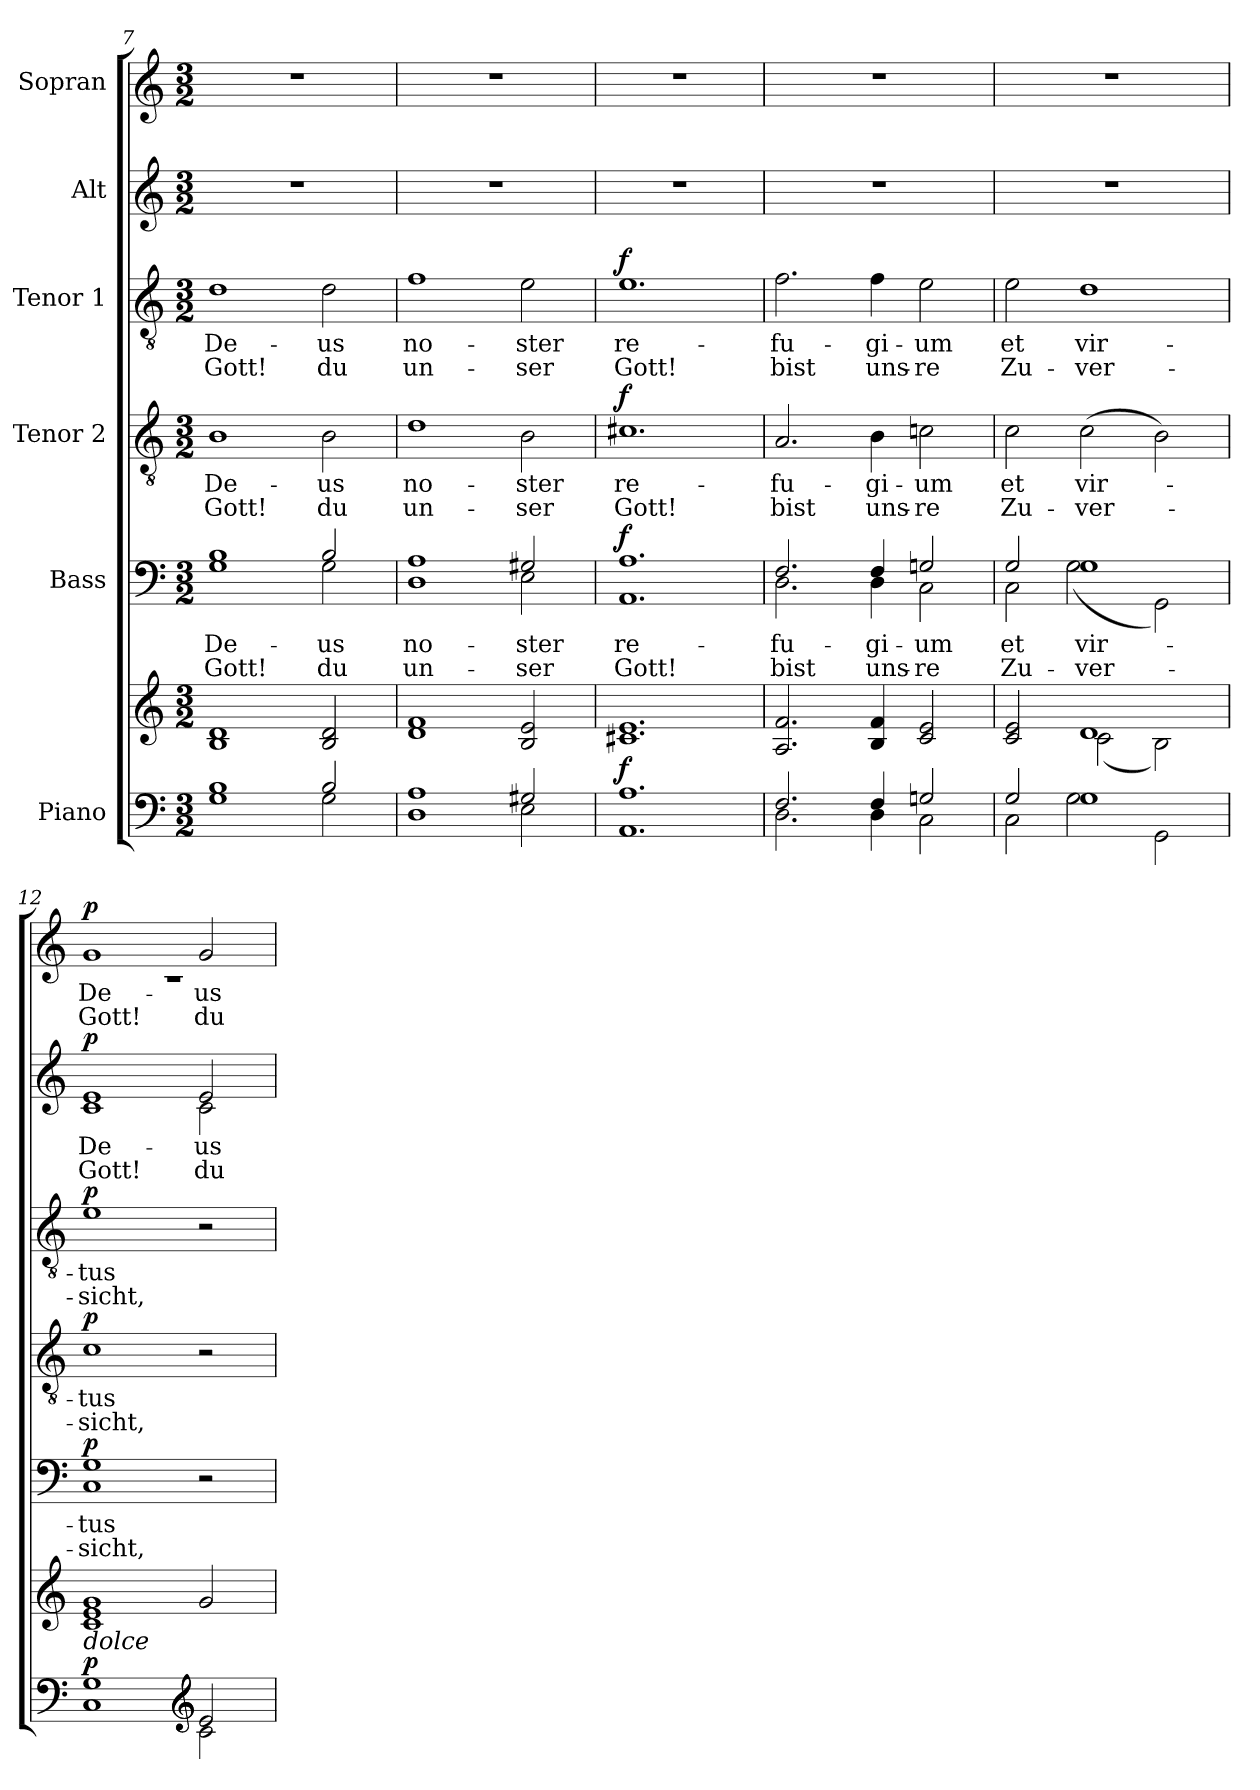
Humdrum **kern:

**kern	**kern	**dynam	**kern	**text	**text	**dynam	**kern	**text	**text	**dynam	**kern	**text	**text	**dynam	**kern	**text	**text	**dynam	**kern	**text	**text	**dynam
*part6	*part6	*part6	*part5	*part5	*part5	*part5	*part4	*part4	*part4	*part4	*part3	*part3	*part3	*part3	*part2	*part2	*part2	*part2	*part1	*part1	*part1	*part1
*staff7	*staff6	*staff6/7	*staff5	*staff5	*staff5	*staff5	*staff4	*staff4	*staff4	*staff4	*staff3	*staff3	*staff3	*staff3	*staff2	*staff2	*staff2	*staff2	*staff1	*staff1	*staff1	*staff1
*I"Piano	*	*	*I"Bass	*	*	*	*I"Tenor 2	*	*	*	*I"Tenor 1	*	*	*	*I"Alt	*	*	*	*I"Sopran	*	*	*
*clefF4	*clefG2	*	*clefF4	*	*	*	*clefGv2	*	*	*	*clefGv2	*	*	*	*clefG2	*	*	*	*clefG2	*	*	*
*k[]	*k[]	*	*k[]	*	*	*	*k[]	*	*	*	*k[]	*	*	*	*k[]	*	*	*	*k[]	*	*	*
*M3/2	*M3/2	*	*M3/2	*	*	*	*M3/2	*	*	*	*M3/2	*	*	*	*M3/2	*	*	*	*M3/2	*	*	*
=7	=7	=7	=7	=7	=7	=7	=7	=7	=7	=7	=7	=7	=7	=7	=7	=7	=7	=7	=7	=7	=7	=7
*^	*	*	*	*	*	*	*	*	*	*	*	*	*	*	*	*	*	*	*	*	*	*
!	!	!	!	!	!LO:LY:b	!LO:LY:b	!	!	!LO:LY:b	!LO:LY:b	!	!	!LO:LY:b	!LO:LY:b	!	!	!	!	!	!	!	!	!
*	*	*	*	*^	*	*	*	*	*	*	*	*	*	*	*	*	*	*	*	*	*	*	*
1B	1G	1B 1d	.	1B	1G	De-	Gott!	.	1B	De-	Gott!	.	1d	De-	Gott!	.	1.r	.	.	.	1.r	.	.	.
!	!	!	!	!	!	!LO:LY:b	!LO:LY:b	!	!	!LO:LY:b	!LO:LY:b	!	!	!LO:LY:b	!LO:LY:b	!	!	!	!	!	!	!	!	!
2B/	2G\	2B/ 2d/	.	2B/	2G\	-us	du	.	2B\	-us	du	.	2d\	-us	du	.	.	.	.	.	.	.	.	.
=8	=8	=8	=8	=8	=8	=8	=8	=8	=8	=8	=8	=8	=8	=8	=8	=8	=8	=8	=8	=8	=8	=8	=8	=8
!	!	!	!	!	!	!LO:LY:b	!LO:LY:b	!	!	!LO:LY:b	!LO:LY:b	!	!	!LO:LY:b	!LO:LY:b	!	!	!	!	!	!	!	!	!
1A	1D	1d 1f	.	1A	1D	-no-	un-	.	1d	-no-	un-	.	1f	-no-	un-	.	1.r	.	.	.	1.r	.	.	.
!	!	!	!	!	!	!LO:LY:b	!LO:LY:b	!	!	!LO:LY:b	!LO:LY:b	!	!	!LO:LY:b	!LO:LY:b	!	!	!	!	!	!	!	!	!
2G#X/	2E\	2B/ 2e/	.	2G#X/	2E\	-ster	-ser	.	2B\	-ster	-ser	.	2e\	-ster	-ser	.	.	.	.	.	.	.	.	.
=9	=9	=9	=9	=9	=9	=9	=9	=9	=9	=9	=9	=9	=9	=9	=9	=9	=9	=9	=9	=9	=9	=9	=9	=9
!	!	!	!LO:DY:a=2	!	!	!LO:LY:b	!LO:LY:b	!LO:DY:a	!	!LO:LY:b	!LO:LY:b	!LO:DY:a	!	!LO:LY:b	!LO:LY:b	!LO:DY:a	!	!	!	!	!	!	!	!
1.A	1.AA	1.c#X 1.e	f	1.A	1.AA	re-	Gott!	f	1.c#X	re-	Gott!	f	1.e	re-	Gott!	f	1.r	.	.	.	1.r	.	.	.
=10	=10	=10	=10	=10	=10	=10	=10	=10	=10	=10	=10	=10	=10	=10	=10	=10	=10	=10	=10	=10	=10	=10	=10	=10
!	!	!	!	!	!	!LO:LY:b	!LO:LY:b	!	!	!LO:LY:b	!LO:LY:b	!	!	!LO:LY:b	!LO:LY:b	!	!	!	!	!	!	!	!	!
2.F/	2.D\	2.A/ 2.f/	.	2.F/	2.D\	-fu-	bist	.	2.A/	-fu-	bist	.	2.f\	-fu-	bist	.	1.r	.	.	.	1.r	.	.	.
!	!	!	!	!	!	!LO:LY:b	!LO:LY:b	!	!	!LO:LY:b	!LO:LY:b	!	!	!LO:LY:b	!LO:LY:b	!	!	!	!	!	!	!	!	!
4F/	4D\	4B/ 4f/	.	4F/	4D\	-gi-	uns-	.	4B\	-gi-	uns-	.	4f\	-gi-	uns-	.	.	.	.	.	.	.	.	.
!	!	!	!	!	!	!LO:LY:b	!LO:LY:b	!	!	!LO:LY:b	!LO:LY:b	!	!	!LO:LY:b	!LO:LY:b	!	!	!	!	!	!	!	!	!
2Gn/	2C\	2c/ 2e/	.	2Gn/	2C\	-um	-re	.	2cn\	-um	-re	.	2e\	-um	-re	.	.	.	.	.	.	.	.	.
=11	=11	=11	=11	=11	=11	=11	=11	=11	=11	=11	=11	=11	=11	=11	=11	=11	=11	=11	=11	=11	=11	=11	=11	=11
*	*	*^	*	*	*	*	*	*	*	*	*	*	*	*	*	*	*	*	*	*	*	*	*	*
!	!	!	!	!	!	!	!LO:LY:b	!LO:LY:b	!	!	!LO:LY:b	!LO:LY:b	!	!	!LO:LY:b	!LO:LY:b	!	!	!	!	!	!	!	!	!
2G/	2C\	2c/ 2e/	2ryy	.	2G/	2C\	et	Zu-	.	2c\	et	Zu-	.	2e\	et	Zu-	.	1.r	.	.	.	1.r	.	.	.
!	!	!	!	!	!	!	!LO:LY:b	!LO:LY:b	!	!	!LO:LY:b	!LO:LY:b	!	!	!LO:LY:b	!LO:LY:b	!	!	!	!	!	!	!	!	!
1G	2G\	1d	(2c\	.	1G	(2G\	vir-	-ver-	.	(2c\	vir-	-ver-	.	1d	vir-	-ver-	.	.	.	.	.	.	.	.	.
.	2GG\	.	2B\)	.	.	2GG\)	.	.	.	2B\)	.	.	.	.	.	.	.	.	.	.	.	.	.	.	.
!!LO:PB:g=z
=12	=12	=12	=12	=12	=12	=12	=12	=12	=12	=12	=12	=12	=12	=12	=12	=12	=12	=12	=12	=12	=12	=12	=12	=12	=12
!	!	!	!	!	!	!	!	!	!	!	!	!	!	!	!	!	!	!	!	!	!	!LO:TX:a:i:t=dolce	!	!	!
!	!	!	!	!	!	!	!	!	!	!	!	!	!	!	!	!	!	!LO:TX:a:i:t=dolce	!	!	!	!	!	!	!
!LO:TX:a:i:t=dolce	!	!	!	!	!	!	!	!	!	!	!	!	!	!	!	!	!	!	!	!	!	!	!	!	!
!	!	!	!	!LO:DY:a=2	!	!	!LO:LY:b	!LO:LY:b	!LO:DY:a	!	!LO:LY:b	!LO:LY:b	!LO:DY:a	!	!LO:LY:b	!LO:LY:b	!LO:DY:a	!	!LO:LY:b	!LO:LY:b	!LO:DY:a	!	!LO:LY:b	!LO:LY:b	!LO:DY:a
*	*	*v	*v	*	*	*	*	*	*	*	*	*	*	*	*	*	*	*^	*	*	*	*^	*	*	*
1G	1C	1c 1e 1g	p	1G	1C	-tus	-sicht,	p	1c	-tus	-sicht,	p	1e	-tus	-sicht,	p	1e	1c	De-	Gott!	p	1g	1.r	De-	Gott!	p
*clefG2	*	*	*	*	*	*	*	*	*	*	*	*	*	*	*	*	*	*	*	*	*	*	*	*	*	*
!	!	!	!	!	!	!	!	!	!	!	!	!	!	!	!	!	!	!	!LO:LY:b	!LO:LY:b	!	!	!	!LO:LY:b	!LO:LY:b	!
2e/	2c\	2g/	.	2r	2ryy	.	.	.	2r	.	.	.	2r	.	.	.	2e/	2c\	-us	du	.	2g/	.	-us	du	.
*	*	*	*	*	*	*	*	*	*	*	*	*	*	*	*	*	*v	*v	*	*	*	*	*	*	*	*
*v	*v	*	*	*v	*v	*	*	*	*	*	*	*	*	*	*	*	*	*	*	*	*v	*v	*	*	*
=	=	=	=	=	=	=	=	=	=	=	=	=	=	=	=	=	=	=	=	=	=	=
*-	*-	*-	*-	*-	*-	*-	*-	*-	*-	*-	*-	*-	*-	*-	*-	*-	*-	*-	*-	*-	*-	*-
